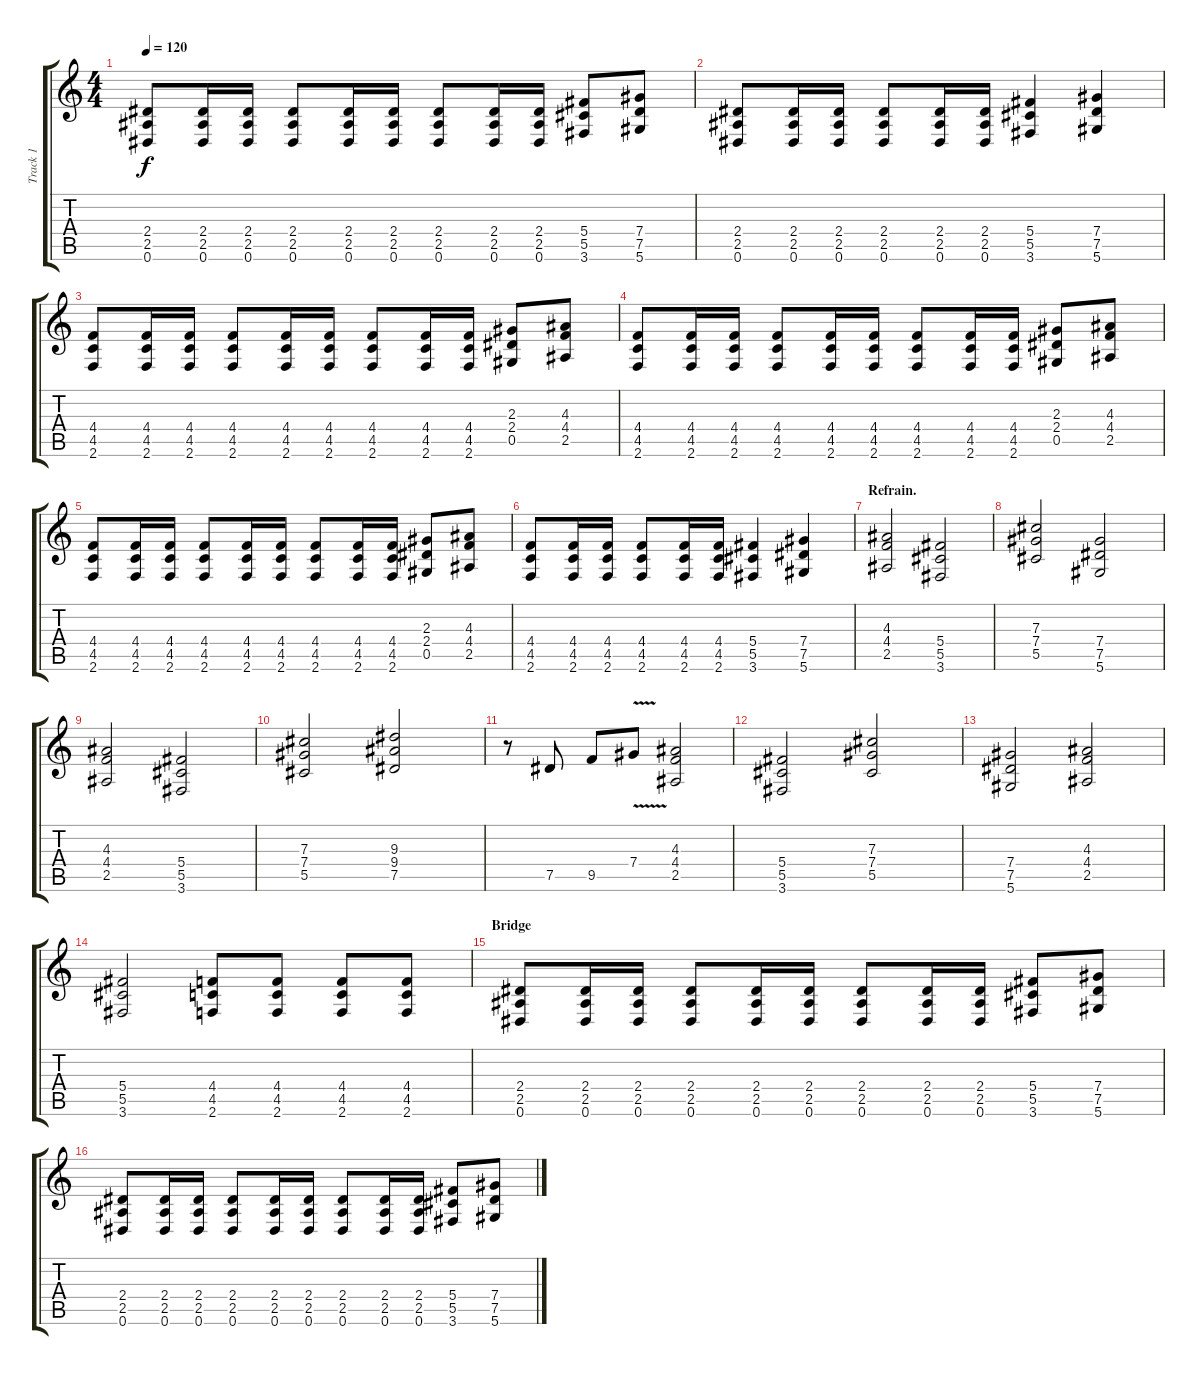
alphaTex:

\track ("Track 1" "Track 1") {instrument distortionguitar}
\staff {score tabs}
\tuning (Eb4 Bb3 Gb3 Db3 Ab2 Eb2) {hide}
\ts (4 4)
\tempo 120
\clef g2
\ks c
(2.4 2.5 0.6).8{dy f} (2.4 2.5 0.6).16 (2.4 2.5 0.6).16 (2.4 2.5 0.6).8 (2.4 2.5 0.6).16 (2.4 2.5 0.6).16 (2.4 2.5 0.6).8 (2.4 2.5 0.6).16 (2.4 2.5 0.6).16 (5.4 5.5 3.6).8 (7.4 7.5 5.6).8 |
(2.4 2.5 0.6).8 (2.4 2.5 0.6).16 (2.4 2.5 0.6).16 (2.4 2.5 0.6).8 (2.4 2.5 0.6).16 (2.4 2.5 0.6).16 (5.4 5.5 3.6).4 (7.4 7.5 5.6).4 |
(4.4 4.5 2.6).8 (4.4 4.5 2.6).16 (4.4 4.5 2.6).16 (4.4 4.5 2.6).8 (4.4 4.5 2.6).16 (4.4 4.5 2.6).16 (4.4 4.5 2.6).8 (4.4 4.5 2.6).16 (4.4 4.5 2.6).16 (2.3 2.4 0.5).8 (4.3 4.4 2.5).8 |
(4.4 4.5 2.6).8 (4.4 4.5 2.6).16 (4.4 4.5 2.6).16 (4.4 4.5 2.6).8 (4.4 4.5 2.6).16 (4.4 4.5 2.6).16 (4.4 4.5 2.6).8 (4.4 4.5 2.6).16 (4.4 4.5 2.6).16 (2.3 2.4 0.5).8 (4.3 4.4 2.5).8 |
(4.4 4.5 2.6).8 (4.4 4.5 2.6).16 (4.4 4.5 2.6).16 (4.4 4.5 2.6).8 (4.4 4.5 2.6).16 (4.4 4.5 2.6).16 (4.4 4.5 2.6).8 (4.4 4.5 2.6).16 (4.4 4.5 2.6).16 (2.3 2.4 0.5).8 (4.3 4.4 2.5).8 |
(4.4 4.5 2.6).8 (4.4 4.5 2.6).16 (4.4 4.5 2.6).16 (4.4 4.5 2.6).8 (4.4 4.5 2.6).16 (4.4 4.5 2.6).16 (5.4 5.5 3.6).4 (7.4 7.5 5.6).4 |
\section ("" "Refrain.")
(4.3 4.4 2.5).2 (5.4 5.5 3.6).2 |
(7.3 7.4 5.5).2 (7.4 7.5 5.6).2 |
(4.3 4.4 2.5).2 (5.4 5.5 3.6).2 |
(7.3 7.4 5.5).2 (9.3 9.4 7.5).2 |
r.8 7.5.8 9.5.8 7.4{v}.8 (4.3 4.4 2.5).2 |
(5.4 5.5 3.6).2 (7.3 7.4 5.5).2 |
(7.4 7.5 5.6).2 (4.3 4.4 2.5).2 |
(5.4 5.5 3.6).2 (4.4 4.5 2.6).8 (4.4 4.5 2.6).8 (4.4 4.5 2.6).8 (4.4 4.5 2.6).8 |
\section ("" "Bridge")
(2.4 2.5 0.6).8 (2.4 2.5 0.6).16 (2.4 2.5 0.6).16 (2.4 2.5 0.6).8 (2.4 2.5 0.6).16 (2.4 2.5 0.6).16 (2.4 2.5 0.6).8 (2.4 2.5 0.6).16 (2.4 2.5 0.6).16 (5.4 5.5 3.6).8 (7.4 7.5 5.6).8 |
(2.4 2.5 0.6).8 (2.4 2.5 0.6).16 (2.4 2.5 0.6).16 (2.4 2.5 0.6).8 (2.4 2.5 0.6).16 (2.4 2.5 0.6).16 (2.4 2.5 0.6).8 (2.4 2.5 0.6).16 (2.4 2.5 0.6).16 (5.4 5.5 3.6).8 (7.4 7.5 5.6).8
